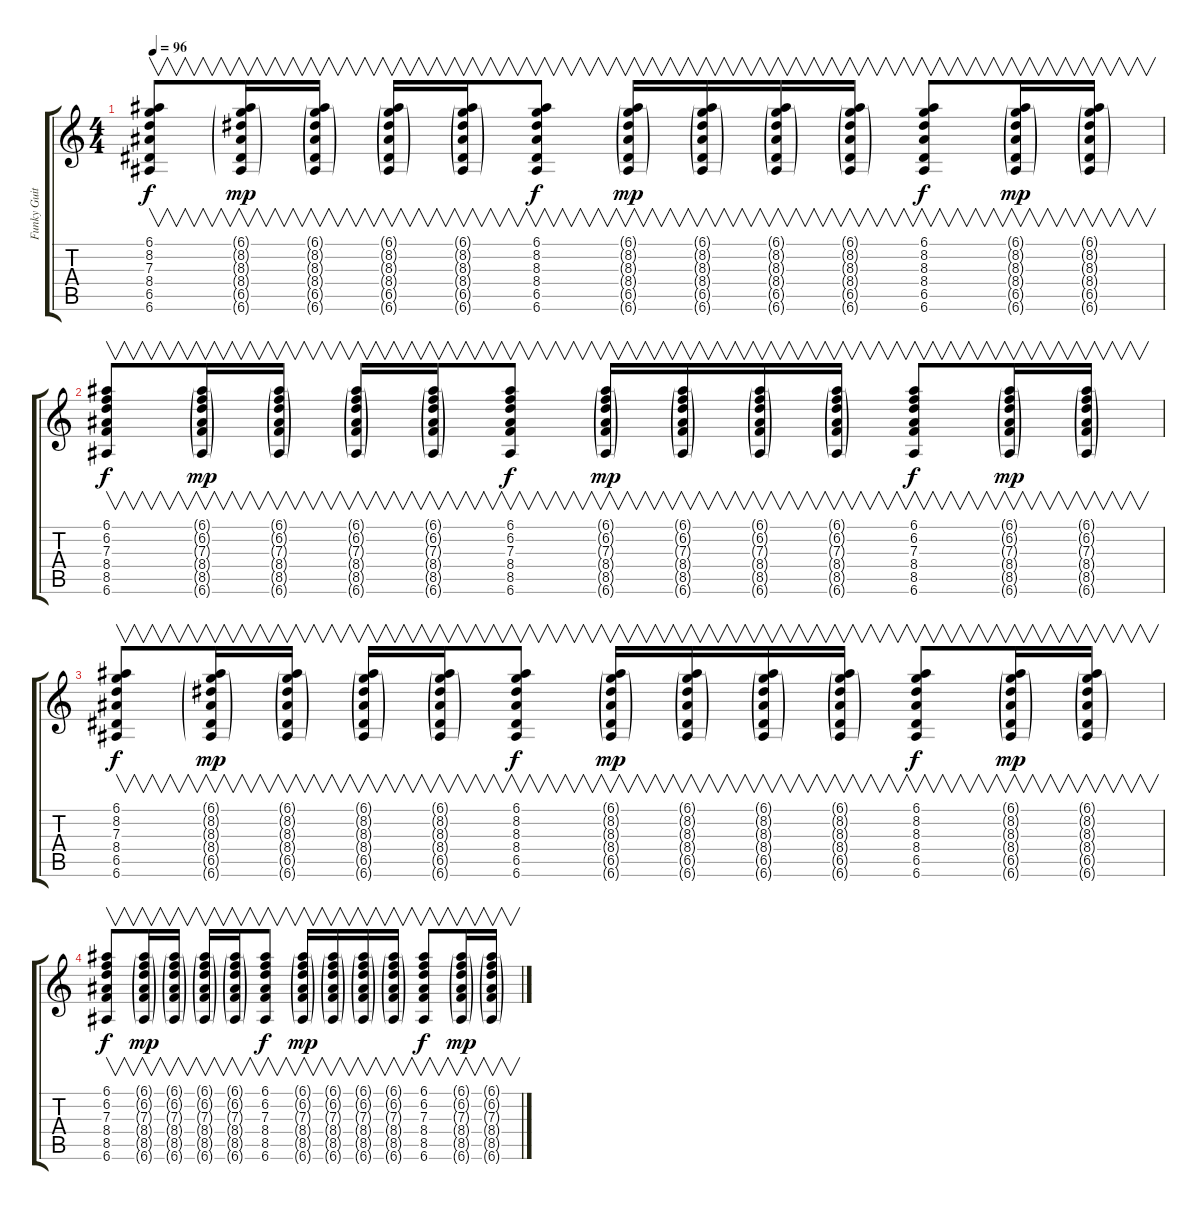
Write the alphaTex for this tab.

\track ("Funky Guitar" "Funky Guit") {instrument overdrivenguitar}
\staff {score tabs}
\tuning (E4 B3 G3 D3 A2 E2) {hide}
\ts (4 4)
\tempo 96
\clef g2
\ks c
(6.1 8.2 7.3 8.4 6.5 6.6).8{v dy f} (6.1{g} 8.2{g} 8.3{g} 8.4{g} 6.5{g} 6.6{g}).16{v dy mp} (6.1{g} 8.2{g} 8.3{g} 8.4{g} 6.5{g} 6.6{g}).16{v} (6.1{g} 8.2{g} 8.3{g} 8.4{g} 6.5{g} 6.6{g}).16{v} (6.1{g} 8.2{g} 8.3{g} 8.4{g} 6.5{g} 6.6{g}).16{v} (6.1 8.2 8.3 8.4 6.5 6.6).8{v dy f} (6.1{g} 8.2{g} 8.3{g} 8.4{g} 6.5{g} 6.6{g}).16{v dy mp} (6.1{g} 8.2{g} 8.3{g} 8.4{g} 6.5{g} 6.6{g}).16{v} (6.1{g} 8.2{g} 8.3{g} 8.4{g} 6.5{g} 6.6{g}).16{v} (6.1{g} 8.2{g} 8.3{g} 8.4{g} 6.5{g} 6.6{g}).16{v} (6.1 8.2 8.3 8.4 6.5 6.6).8{v dy f} (6.1{g} 8.2{g} 8.3{g} 8.4{g} 6.5{g} 6.6{g}).16{v dy mp} (6.1{g} 8.2{g} 8.3{g} 8.4{g} 6.5{g} 6.6{g}).16{v} |
(6.1 6.2 7.3 8.4 8.5 6.6).8{v dy f} (6.1{g} 6.2{g} 7.3{g} 8.4{g} 8.5{g} 6.6{g}).16{v dy mp} (6.1{g} 6.2{g} 7.3{g} 8.4{g} 8.5{g} 6.6{g}).16{v} (6.1{g} 6.2{g} 7.3{g} 8.4{g} 8.5{g} 6.6{g}).16{v} (6.1{g} 6.2{g} 7.3{g} 8.4{g} 8.5{g} 6.6{g}).16{v} (6.1 6.2 7.3 8.4 8.5 6.6).8{v dy f} (6.1{g} 6.2{g} 7.3{g} 8.4{g} 8.5{g} 6.6{g}).16{v dy mp} (6.1{g} 6.2{g} 7.3{g} 8.4{g} 8.5{g} 6.6{g}).16{v} (6.1{g} 6.2{g} 7.3{g} 8.4{g} 8.5{g} 6.6{g}).16{v} (6.1{g} 6.2{g} 7.3{g} 8.4{g} 8.5{g} 6.6{g}).16{v} (6.1 6.2 7.3 8.4 8.5 6.6).8{v dy f} (6.1{g} 6.2{g} 7.3{g} 8.4{g} 8.5{g} 6.6{g}).16{v dy mp} (6.1{g} 6.2{g} 7.3{g} 8.4{g} 8.5{g} 6.6{g}).16{v} |
(6.1 8.2 7.3 8.4 6.5 6.6).8{v dy f} (6.1{g} 8.2{g} 8.3{g} 8.4{g} 6.5{g} 6.6{g}).16{v dy mp} (6.1{g} 8.2{g} 8.3{g} 8.4{g} 6.5{g} 6.6{g}).16{v} (6.1{g} 8.2{g} 8.3{g} 8.4{g} 6.5{g} 6.6{g}).16{v} (6.1{g} 8.2{g} 8.3{g} 8.4{g} 6.5{g} 6.6{g}).16{v} (6.1 8.2 8.3 8.4 6.5 6.6).8{v dy f} (6.1{g} 8.2{g} 8.3{g} 8.4{g} 6.5{g} 6.6{g}).16{v dy mp} (6.1{g} 8.2{g} 8.3{g} 8.4{g} 6.5{g} 6.6{g}).16{v} (6.1{g} 8.2{g} 8.3{g} 8.4{g} 6.5{g} 6.6{g}).16{v} (6.1{g} 8.2{g} 8.3{g} 8.4{g} 6.5{g} 6.6{g}).16{v} (6.1 8.2 8.3 8.4 6.5 6.6).8{v dy f} (6.1{g} 8.2{g} 8.3{g} 8.4{g} 6.5{g} 6.6{g}).16{v dy mp} (6.1{g} 8.2{g} 8.3{g} 8.4{g} 6.5{g} 6.6{g}).16{v} |
(6.1 6.2 7.3 8.4 8.5 6.6).8{v dy f} (6.1{g} 6.2{g} 7.3{g} 8.4{g} 8.5{g} 6.6{g}).16{v dy mp} (6.1{g} 6.2{g} 7.3{g} 8.4{g} 8.5{g} 6.6{g}).16{v} (6.1{g} 6.2{g} 7.3{g} 8.4{g} 8.5{g} 6.6{g}).16{v} (6.1{g} 6.2{g} 7.3{g} 8.4{g} 8.5{g} 6.6{g}).16{v} (6.1 6.2 7.3 8.4 8.5 6.6).8{v dy f} (6.1{g} 6.2{g} 7.3{g} 8.4{g} 8.5{g} 6.6{g}).16{v dy mp} (6.1{g} 6.2{g} 7.3{g} 8.4{g} 8.5{g} 6.6{g}).16{v} (6.1{g} 6.2{g} 7.3{g} 8.4{g} 8.5{g} 6.6{g}).16{v} (6.1{g} 6.2{g} 7.3{g} 8.4{g} 8.5{g} 6.6{g}).16{v} (6.1 6.2 7.3 8.4 8.5 6.6).8{v dy f} (6.1{g} 6.2{g} 7.3{g} 8.4{g} 8.5{g} 6.6{g}).16{v dy mp} (6.1{g} 6.2{g} 7.3{g} 8.4{g} 8.5{g} 6.6{g}).16{v}
